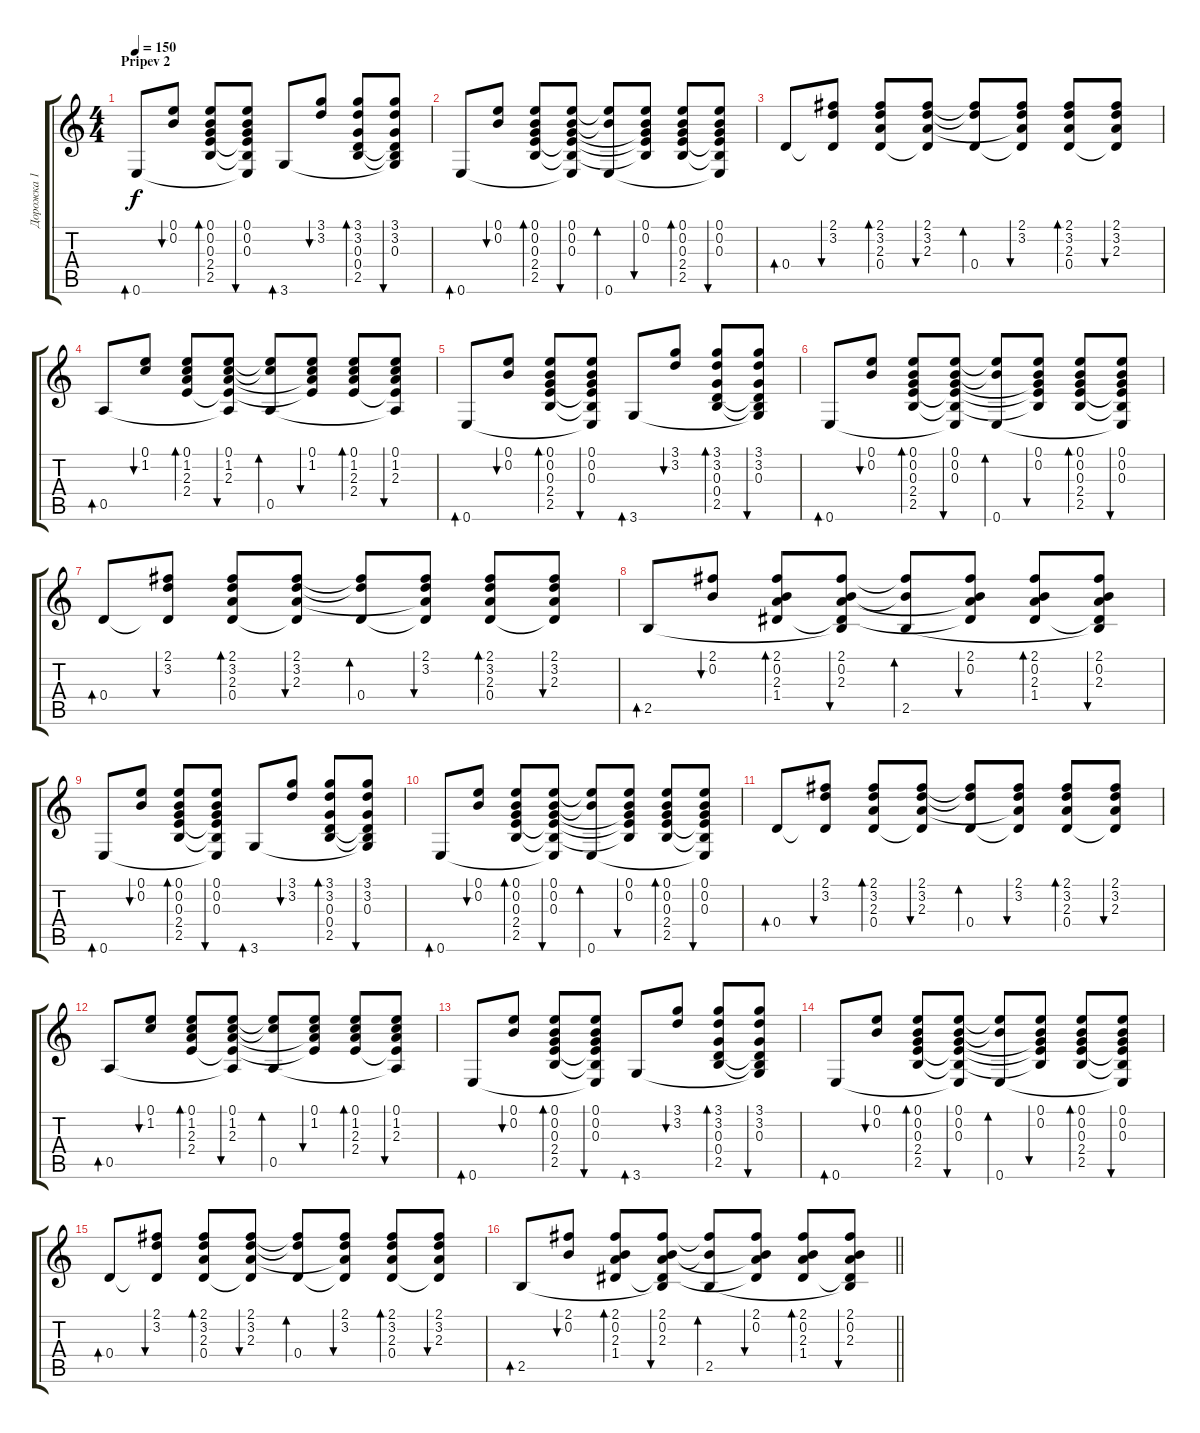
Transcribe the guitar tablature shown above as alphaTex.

\track ("Дорожка 1" "Дорожка 1") {instrument acousticguitarsteel}
\staff {score tabs}
\tuning (E4 B3 G3 D3 A2 E2) {hide}
\ts (4 4)
\section ("" "Pripev 2")
\tempo 150
\clef g2
\ks c
0.6.8{bd 60 dy f} (0.1 0.2).8{bu 60} (0.1 0.2 0.3 2.4 2.5).8{bd 60} (0.1 0.2 0.3 2.4{t} 2.5{t} 0.6{t}).8{bu 60} 3.6.8{bd 60} (3.1 3.2).8{bu 60} (3.1 3.2 0.3 0.4 2.5).8{bd 60} (3.1 3.2 0.3 0.4{t} 2.5{t} 3.6{t}).8{bu 60} |
0.6.8{bd 60} (0.1 0.2).8{bu 60} (0.1 0.2 0.3 2.4 2.5).8{bd 60} (0.1 0.2 0.3 2.4{t} 2.5{t} 0.6{t}).8{bu 60} (0.1{t} 0.2{t} 0.6).8{bd 60} (0.1 0.2 0.3{t} 2.4{t} 2.5{t}).8{bu 60} (0.1 0.2 0.3 2.4 2.5).8{bd 60} (0.1 0.2 0.3 2.4{t} 2.5{t} 0.6{t}).8{bu 60} |
0.4.8{bd 60} (2.1 3.2 0.4{t}).8{bu 60} (2.1 3.2 2.3 0.4).8{bd 60} (2.1 3.2 2.3 0.4{t}).8{bu 60} (2.1{t} 3.2{t} 0.4).8{bd 60} (2.1 3.2 2.3{t} 0.4{t}).8{bu 60} (2.1 3.2 2.3 0.4).8{bd 60} (2.1 3.2 2.3 0.4{t}).8{bu 60} |
0.5.8{bd 60} (0.1 1.2).8{bu 60} (0.1 1.2 2.3 2.4).8{bd 60} (0.1 1.2 2.3 2.4{t} 0.5{t}).8{bu 60} (0.1{t} 1.2{t} 0.5).8{bd 60} (0.1 1.2 2.3{t} 2.4{t}).8{bu 60} (0.1 1.2 2.3 2.4).8{bd 60} (0.1 1.2 2.3 2.4{t} 0.5{t}).8{bu 60} |
0.6.8{bd 60} (0.1 0.2).8{bu 60} (0.1 0.2 0.3 2.4 2.5).8{bd 60} (0.1 0.2 0.3 2.4{t} 2.5{t} 0.6{t}).8{bu 60} 3.6.8{bd 60} (3.1 3.2).8{bu 60} (3.1 3.2 0.3 0.4 2.5).8{bd 60} (3.1 3.2 0.3 0.4{t} 2.5{t} 3.6{t}).8{bu 60} |
0.6.8{bd 60} (0.1 0.2).8{bu 60} (0.1 0.2 0.3 2.4 2.5).8{bd 60} (0.1 0.2 0.3 2.4{t} 2.5{t} 0.6{t}).8{bu 60} (0.1{t} 0.2{t} 0.6).8{bd 60} (0.1 0.2 0.3{t} 2.4{t} 2.5{t}).8{bu 60} (0.1 0.2 0.3 2.4 2.5).8{bd 60} (0.1 0.2 0.3 2.4{t} 2.5{t} 0.6{t}).8{bu 60} |
0.4.8{bd 60} (2.1 3.2 0.4{t}).8{bu 60} (2.1 3.2 2.3 0.4).8{bd 60} (2.1 3.2 2.3 0.4{t}).8{bu 60} (2.1{t} 3.2{t} 0.4).8{bd 60} (2.1 3.2 2.3{t} 0.4{t}).8{bu 60} (2.1 3.2 2.3 0.4).8{bd 60} (2.1 3.2 2.3 0.4{t}).8{bu 60} |
2.5.8{bd 60} (2.1 0.2).8{bu 60} (2.1 0.2 2.3 1.4).8{bd 60} (2.1 0.2 2.3 1.4{t} 2.5{t}).8{bu 60} (2.1{t} 0.2{t} 2.5).8{bd 60} (2.1 0.2 2.3{t} 1.4{t}).8{bu 60} (2.1 0.2 2.3 1.4).8{bd 60} (2.1 0.2 2.3 1.4{t} 2.5{t}).8{bu 60} |
0.6.8{bd 60} (0.1 0.2).8{bu 60} (0.1 0.2 0.3 2.4 2.5).8{bd 60} (0.1 0.2 0.3 2.4{t} 2.5{t} 0.6{t}).8{bu 60} 3.6.8{bd 60} (3.1 3.2).8{bu 60} (3.1 3.2 0.3 0.4 2.5).8{bd 60} (3.1 3.2 0.3 0.4{t} 2.5{t} 3.6{t}).8{bu 60} |
0.6.8{bd 60} (0.1 0.2).8{bu 60} (0.1 0.2 0.3 2.4 2.5).8{bd 60} (0.1 0.2 0.3 2.4{t} 2.5{t} 0.6{t}).8{bu 60} (0.1{t} 0.2{t} 0.6).8{bd 60} (0.1 0.2 0.3{t} 2.4{t} 2.5{t}).8{bu 60} (0.1 0.2 0.3 2.4 2.5).8{bd 60} (0.1 0.2 0.3 2.4{t} 2.5{t} 0.6{t}).8{bu 60} |
0.4.8{bd 60} (2.1 3.2 0.4{t}).8{bu 60} (2.1 3.2 2.3 0.4).8{bd 60} (2.1 3.2 2.3 0.4{t}).8{bu 60} (2.1{t} 3.2{t} 0.4).8{bd 60} (2.1 3.2 2.3{t} 0.4{t}).8{bu 60} (2.1 3.2 2.3 0.4).8{bd 60} (2.1 3.2 2.3 0.4{t}).8{bu 60} |
0.5.8{bd 60} (0.1 1.2).8{bu 60} (0.1 1.2 2.3 2.4).8{bd 60} (0.1 1.2 2.3 2.4{t} 0.5{t}).8{bu 60} (0.1{t} 1.2{t} 0.5).8{bd 60} (0.1 1.2 2.3{t} 2.4{t}).8{bu 60} (0.1 1.2 2.3 2.4).8{bd 60} (0.1 1.2 2.3 2.4{t} 0.5{t}).8{bu 60} |
0.6.8{bd 60} (0.1 0.2).8{bu 60} (0.1 0.2 0.3 2.4 2.5).8{bd 60} (0.1 0.2 0.3 2.4{t} 2.5{t} 0.6{t}).8{bu 60} 3.6.8{bd 60} (3.1 3.2).8{bu 60} (3.1 3.2 0.3 0.4 2.5).8{bd 60} (3.1 3.2 0.3 0.4{t} 2.5{t} 3.6{t}).8{bu 60} |
0.6.8{bd 60} (0.1 0.2).8{bu 60} (0.1 0.2 0.3 2.4 2.5).8{bd 60} (0.1 0.2 0.3 2.4{t} 2.5{t} 0.6{t}).8{bu 60} (0.1{t} 0.2{t} 0.6).8{bd 60} (0.1 0.2 0.3{t} 2.4{t} 2.5{t}).8{bu 60} (0.1 0.2 0.3 2.4 2.5).8{bd 60} (0.1 0.2 0.3 2.4{t} 2.5{t} 0.6{t}).8{bu 60} |
0.4.8{bd 60} (2.1 3.2 0.4{t}).8{bu 60} (2.1 3.2 2.3 0.4).8{bd 60} (2.1 3.2 2.3 0.4{t}).8{bu 60} (2.1{t} 3.2{t} 0.4).8{bd 60} (2.1 3.2 2.3{t} 0.4{t}).8{bu 60} (2.1 3.2 2.3 0.4).8{bd 60} (2.1 3.2 2.3 0.4{t}).8{bu 60} |
\barLineRight lightlight
2.5.8{bd 60} (2.1 0.2).8{bu 60} (2.1 0.2 2.3 1.4).8{bd 60} (2.1 0.2 2.3 1.4{t} 2.5{t}).8{bu 60} (2.1{t} 0.2{t} 2.5).8{bd 60} (2.1 0.2 2.3{t} 1.4{t}).8{bu 60} (2.1 0.2 2.3 1.4).8{bd 60} (2.1 0.2 2.3 1.4{t} 2.5{t}).8{bu 60}
